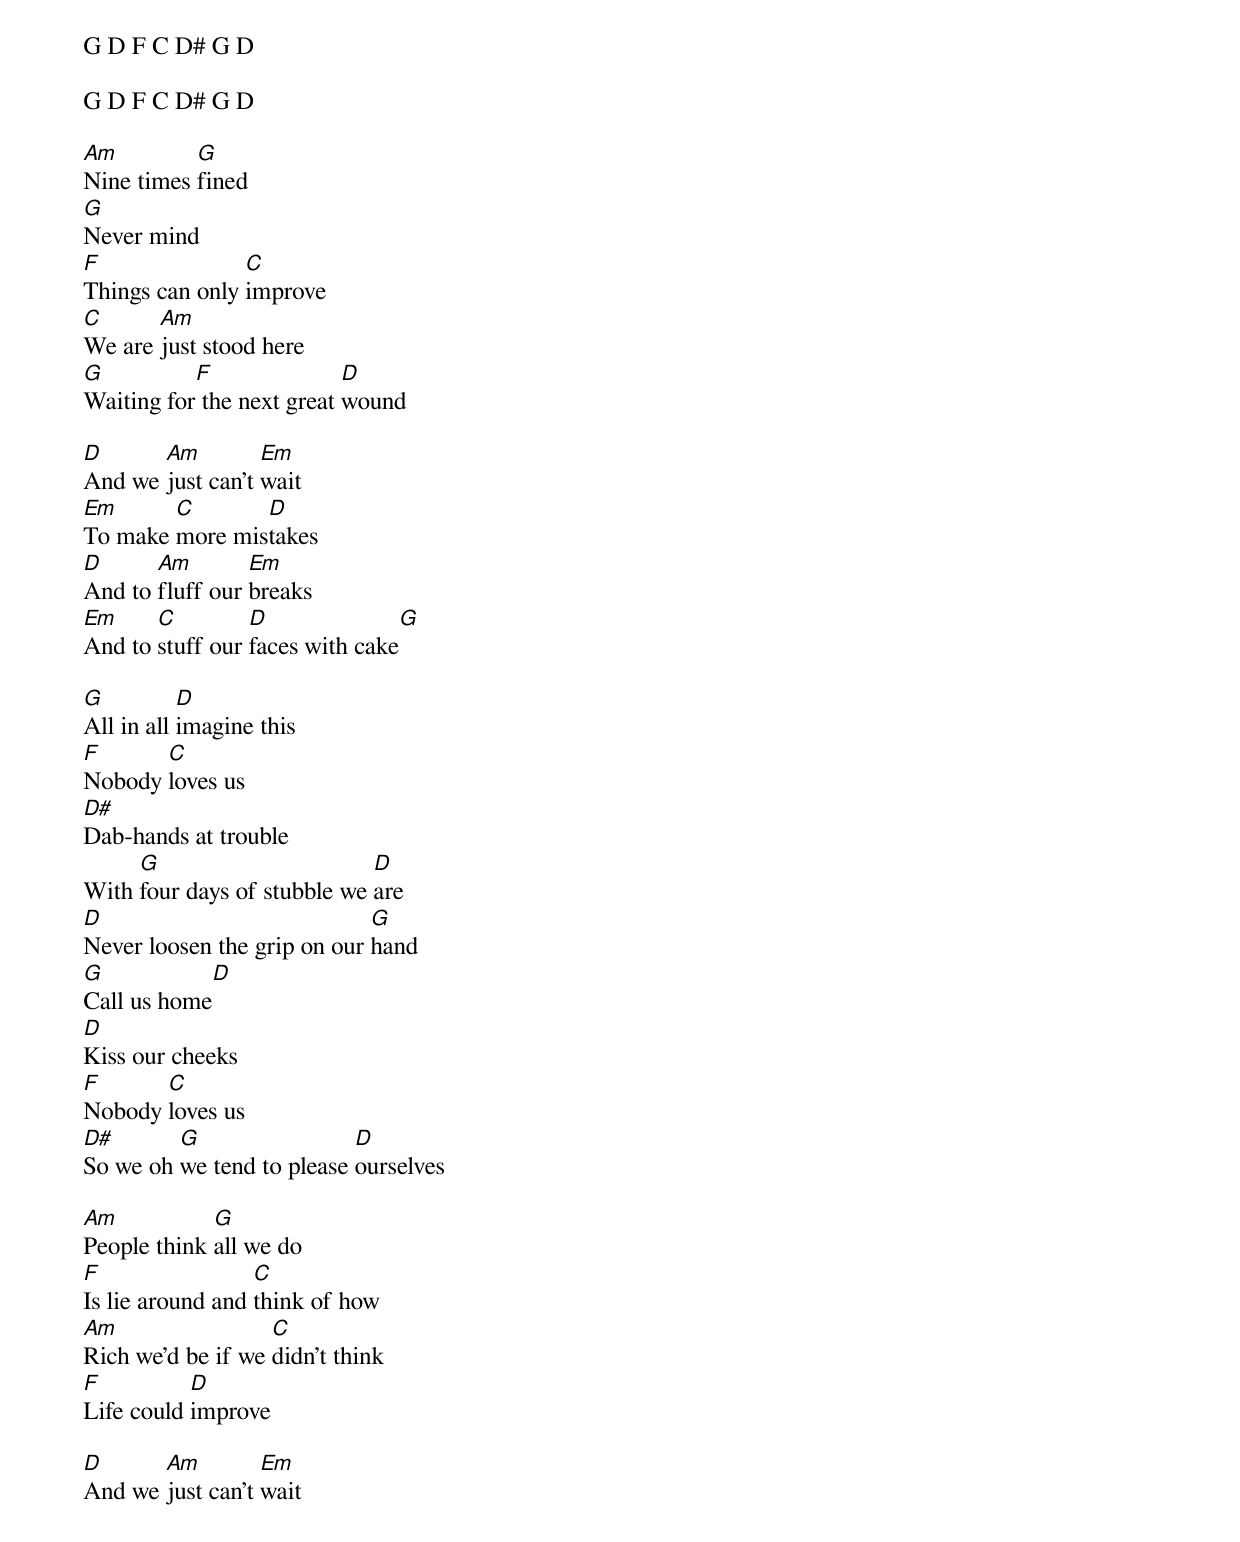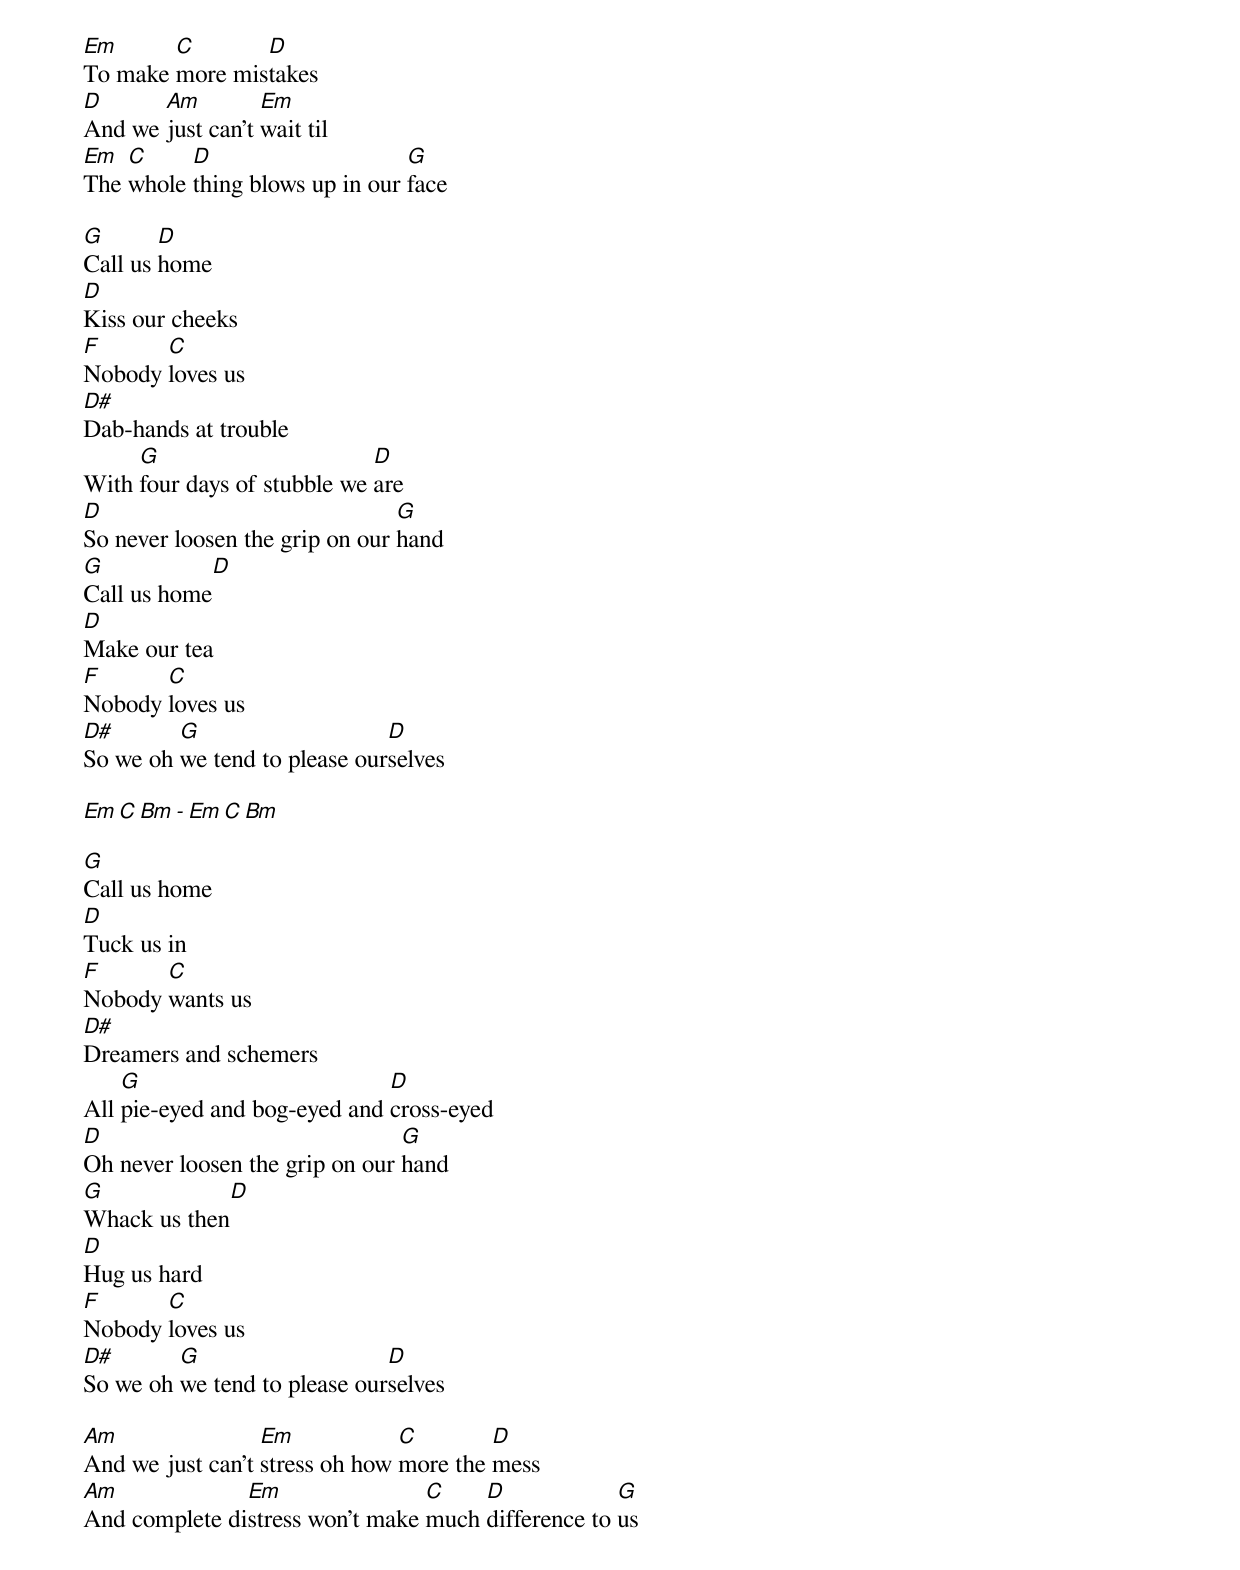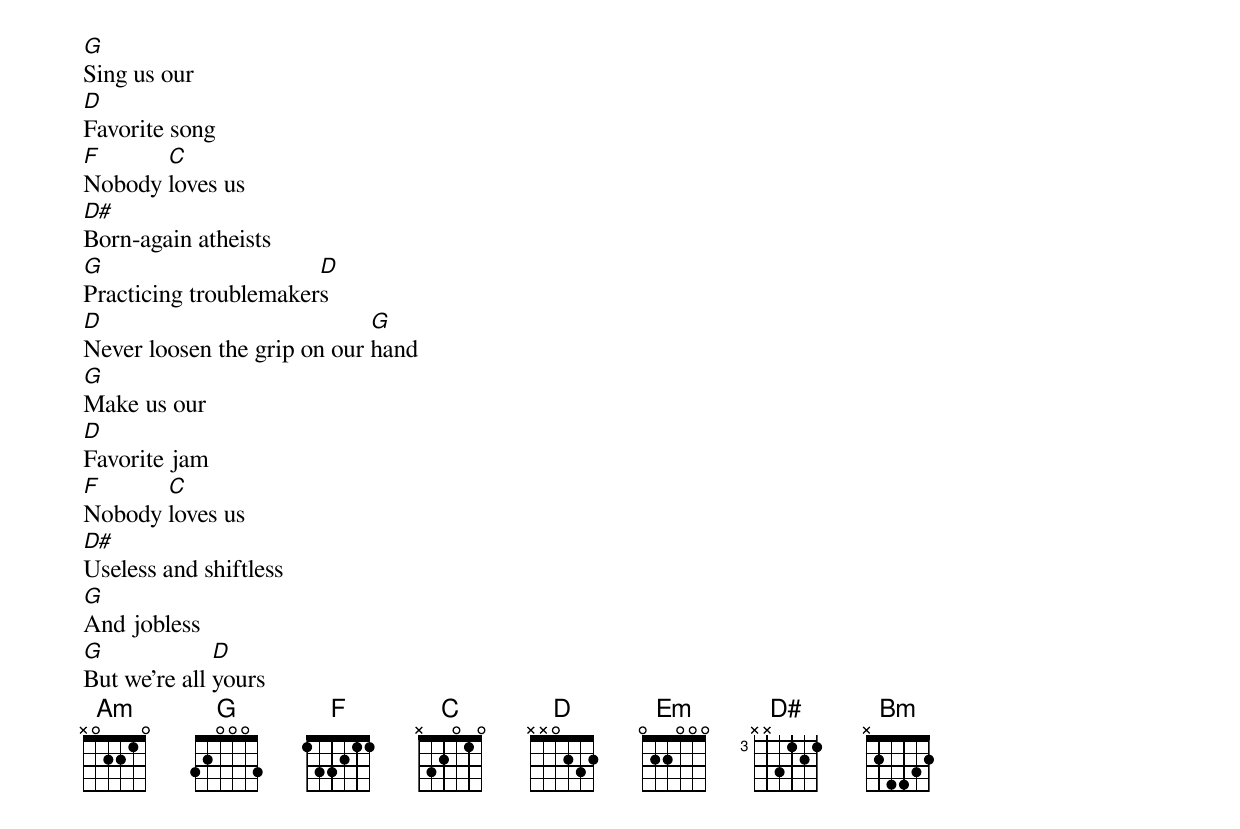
G D F C D# G D

G D F C D# G D

Am         G
Nine times fined
G
Never mind
F               C
Things can only improve
C      Am
We are just stood here
G          F               D
Waiting for the next great wound

D      Am         Em
And we just can't wait
Em      C       D
To make more mistakes
D      Am        Em
And to fluff our breaks
Em     C         D              G
And to stuff our faces with cake

G          D
All in all imagine this
F      C
Nobody loves us
D#
Dab-hands at trouble
     G                       D
With four days of stubble we are
D                            G
Never loosen the grip on our hand
G           D
Call us home
D
Kiss our cheeks
F      C
Nobody loves us
D#       G                 D
So we oh we tend to please ourselves

Am           G
People think all we do
F                 C
Is lie around and think of how
Am                 C
Rich we'd be if we didn't think
F          D
Life could improve

D      Am         Em
And we just can't wait
Em      C       D
To make more mistakes
D      Am         Em
And we just can't wait til
Em  C     D                     G
The whole thing blows up in our face

G       D
Call us home
D
Kiss our cheeks
F      C
Nobody loves us
D#
Dab-hands at trouble
     G                       D
With four days of stubble we are
D                               G
So never loosen the grip on our hand
G           D
Call us home
D
Make our tea
F      C
Nobody loves us
D#       G                    D
So we oh we tend to please ourselves

Em C Bm - Em C Bm

G
Call us home
D
Tuck us in
F      C
Nobody wants us
D#
Dreamers and schemers
    G                         D
All pie-eyed and bog-eyed and cross-eyed
D                               G
Oh never loosen the grip on our hand
G            D
Whack us then
D
Hug us hard
F      C
Nobody loves us
D#       G                    D
So we oh we tend to please ourselves

Am                Em            C        D
And we just can't stress oh how more the mess
Am             Em                C    D             G
And complete distress won't make much difference to us
G
Sing us our
D
Favorite song
F      C
Nobody loves us
D#
Born-again atheists
G                      D
Practicing troublemakers
D                            G
Never loosen the grip on our hand
G
Make us our
D
Favorite jam
F      C
Nobody loves us
D#
Useless and shiftless
G
And jobless
G             D
But we're all yours
